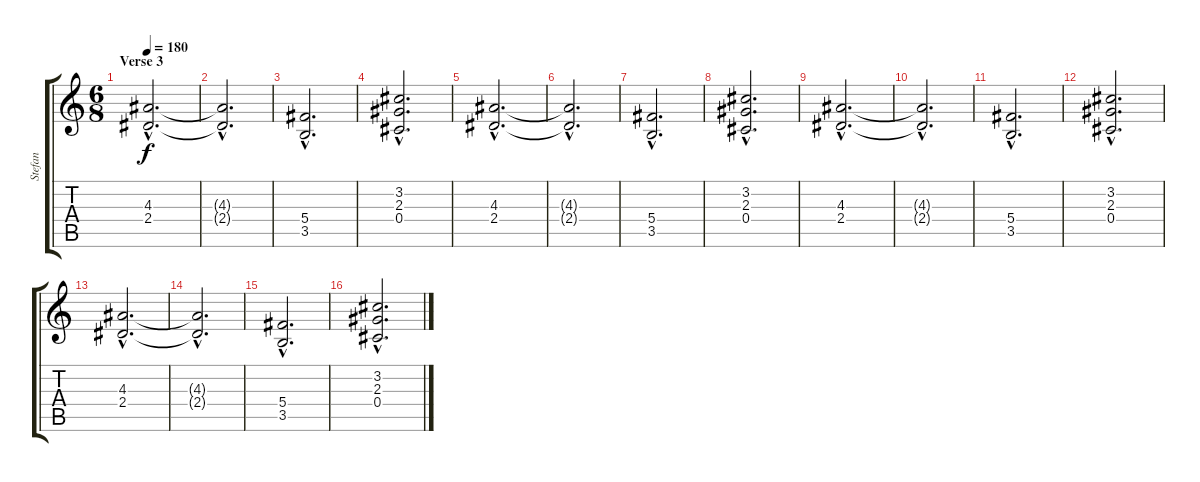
\track ("Stefan" "Stefan") {instrument distortionguitar}
\staff {score tabs}
\tuning (Eb4 Bb3 Gb3 Db3 Ab2 Eb2) {hide}
\ts (6 8)
\section ("" "Verse 3")
\tempo 180
\clef g2
\ks c
(4.3{hac} 2.4{hac}).2{d dy f} |
(4.3{hac t} 2.4{hac t}).2{d} |
(5.4{hac} 3.5{hac}).2{d} |
(3.2{hac} 2.3{hac} 0.4{hac}).2{d} |
(4.3{hac} 2.4{hac}).2{d} |
(4.3{hac t} 2.4{hac t}).2{d} |
(5.4{hac} 3.5{hac}).2{d} |
(3.2{hac} 2.3{hac} 0.4{hac}).2{d} |
(4.3{hac} 2.4{hac}).2{d} |
(4.3{hac t} 2.4{hac t}).2{d} |
(5.4{hac} 3.5{hac}).2{d} |
(3.2{hac} 2.3{hac} 0.4{hac}).2{d} |
(4.3{hac} 2.4{hac}).2{d} |
(4.3{hac t} 2.4{hac t}).2{d} |
(5.4{hac} 3.5{hac}).2{d} |
(3.2{hac} 2.3{hac} 0.4{hac}).2{d}
